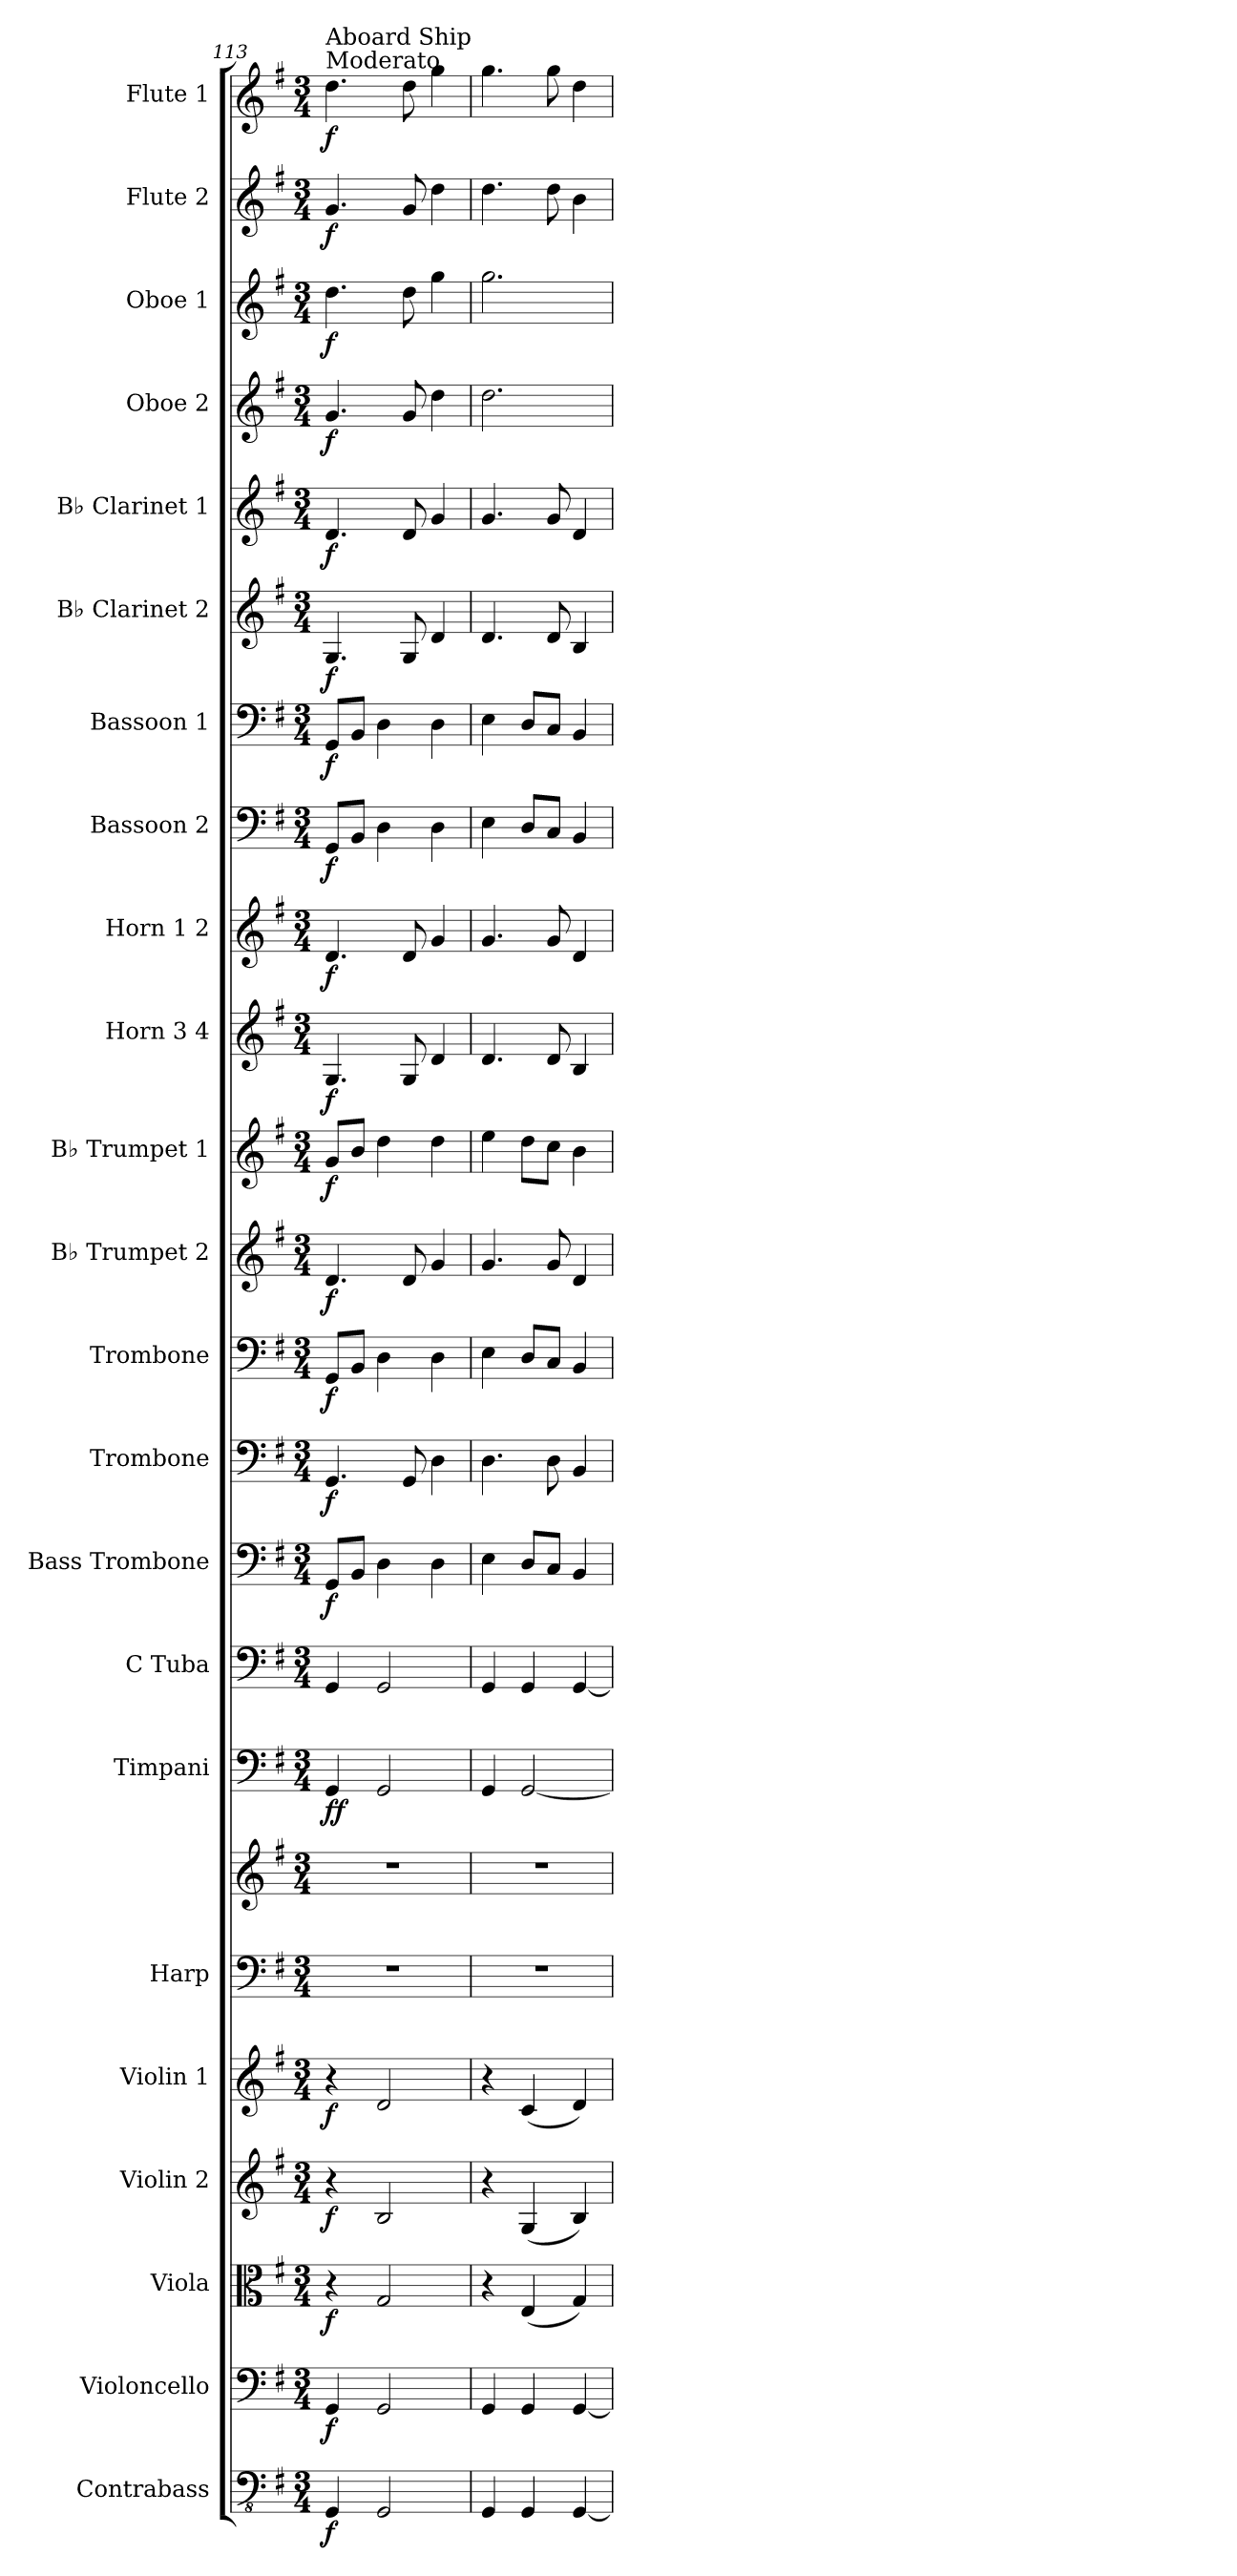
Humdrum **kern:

**kern	**dynam	**kern	**dynam	**kern	**dynam	**kern	**dynam	**kern	**dynam	**kern	**kern	**kern	**dynam	**kern	**kern	**dynam	**kern	**dynam	**kern	**dynam	**kern	**dynam	**kern	**dynam	**kern	**dynam	**kern	**dynam	**kern	**dynam	**kern	**dynam	**kern	**dynam	**kern	**dynam	**kern	**dynam	**kern	**dynam	**kern	**dynam	**kern	**dynam
*part23	*part23	*part22	*part22	*part21	*part21	*part20	*part20	*part19	*part19	*part18	*part18	*part17	*part17	*part16	*part15	*part15	*part14	*part14	*part13	*part13	*part12	*part12	*part11	*part11	*part10	*part10	*part9	*part9	*part8	*part8	*part7	*part7	*part6	*part6	*part5	*part5	*part4	*part4	*part3	*part3	*part2	*part2	*part1	*part1
*staff24	*staff24	*staff23	*staff23	*staff22	*staff22	*staff21	*staff21	*staff20	*staff20	*staff19	*staff18	*staff17	*staff17	*staff16	*staff15	*staff15	*staff14	*staff14	*staff13	*staff13	*staff12	*staff12	*staff11	*staff11	*staff10	*staff10	*staff9	*staff9	*staff8	*staff8	*staff7	*staff7	*staff6	*staff6	*staff5	*staff5	*staff4	*staff4	*staff3	*staff3	*staff2	*staff2	*staff1	*staff1
*I"Contrabass	*	*I"Violoncello	*	*I"Viola	*	*I"Violin 2	*	*I"Violin 1	*	*I"Harp	*	*I"Timpani	*	*I"C Tuba	*I"Bass Trombone	*	*I"Trombone	*	*I"Trombone	*	*I"B♭ Trumpet 2	*	*I"B♭ Trumpet 1	*	*I"Horn 3 4	*	*I"Horn 1 2	*	*I"Bassoon 2	*	*I"Bassoon 1	*	*I"B♭ Clarinet 2	*	*I"B♭ Clarinet 1	*	*I"Oboe 2	*	*I"Oboe 1	*	*I"Flute 2	*	*I"Flute 1	*
*I'Cbs.	*	*I'Vlc.	*	*I'Vla.	*	*I'Vln. 2	*	*I'Vln. 1	*	*I'Hrp.	*	*I'Timp.	*	*I'C Tu.	*I'B. Trb.	*	*I'Trb.	*	*I'Trb.	*	*I'B♭ Tpt. 2	*	*I'B♭ Tpt. 1	*	*I'Hn. 3 4	*	*I'Hn. 1 2	*	*I'Bsn. 2	*	*I'Bsn. 1	*	*I'B♭ Cl. 2	*	*I'B♭ Cl. 1	*	*I'Ob. 2	*	*I'Ob. 1	*	*I'Fl. 2	*	*I'Fl. 1	*
*clefFv4	*	*clefF4	*	*clefC3	*	*clefG2	*	*clefG2	*	*clefF4	*clefG2	*clefF4	*	*clefF4	*clefF4	*	*clefF4	*	*clefF4	*	*clefG2	*	*clefG2	*	*clefG2	*	*clefG2	*	*clefF4	*	*clefF4	*	*clefG2	*	*clefG2	*	*clefG2	*	*clefG2	*	*clefG2	*	*clefG2	*
*	*	*	*	*	*	*	*	*	*	*	*	*	*	*	*	*	*	*	*	*	*ITrd1c2	*	*ITrd1c2	*	*ITrd4c7	*	*ITrd4c7	*	*	*	*	*	*ITrd1c2	*	*ITrd1c2	*	*	*	*	*	*	*	*	*
*k[f#]	*	*k[f#]	*	*k[f#]	*	*k[f#]	*	*k[f#]	*	*k[f#]	*k[f#]	*k[f#]	*	*k[f#]	*k[f#]	*	*k[f#]	*	*k[f#]	*	*k[b-]	*	*k[b-]	*	*k[]	*	*k[]	*	*k[f#]	*	*k[f#]	*	*k[b-]	*	*k[b-]	*	*k[f#]	*	*k[f#]	*	*k[f#]	*	*k[f#]	*
*G:	*	*G:	*	*G:	*	*G:	*	*G:	*	*G:	*G:	*G:	*	*G:	*G:	*	*G:	*	*G:	*	*F:	*	*F:	*	*C:	*	*C:	*	*G:	*	*G:	*	*F:	*	*F:	*	*G:	*	*G:	*	*G:	*	*G:	*
*M3/4	*	*M3/4	*	*M3/4	*	*M3/4	*	*M3/4	*	*M3/4	*M3/4	*M3/4	*	*M3/4	*M3/4	*	*M3/4	*	*M3/4	*	*M3/4	*	*M3/4	*	*M3/4	*	*M3/4	*	*M3/4	*	*M3/4	*	*M3/4	*	*M3/4	*	*M3/4	*	*M3/4	*	*M3/4	*	*M3/4	*
=113	=113	=113	=113	=113	=113	=113	=113	=113	=113	=113	=113	=113	=113	=113	=113	=113	=113	=113	=113	=113	=113	=113	=113	=113	=113	=113	=113	=113	=113	=113	=113	=113	=113	=113	=113	=113	=113	=113	=113	=113	=113	=113	=113	=113
!	!	!	!	!	!	!	!	!	!	!	!	!	!	!	!	!	!	!	!	!	!	!	!	!	!	!	!	!	!	!	!	!	!	!	!	!	!	!	!	!	!	!	!LO:TX:a:t=Moderato	!
!	!	!	!	!	!	!	!	!	!	!	!	!	!	!	!	!	!	!	!	!	!	!	!	!	!	!	!	!	!	!	!	!	!	!	!	!	!	!	!	!	!	!	!LO:TX:a:t=Aboard Ship	!
!	!LO:DY:b	!	!LO:DY:b	!	!LO:DY:b	!	!LO:DY:b	!	!LO:DY:b	!	!	!	!LO:DY:b	!	!	!LO:DY:b	!	!LO:DY:b	!	!LO:DY:b	!	!LO:DY:b	!	!LO:DY:b	!	!LO:DY:b	!	!LO:DY:b	!	!LO:DY:b	!	!LO:DY:b	!	!LO:DY:b	!	!LO:DY:b	!	!LO:DY:b	!	!LO:DY:b	!	!LO:DY:b	!	!LO:DY:b
4GGG/	f	4GG/	f	4r	f	4r	f	4r	f	2.r	2.r	4GG/	ff	4GG/	8GG/L	f	4.GG/	f	8GG/L	f	4.c/	f	8f/L	f	4.C/	f	4.G/	f	8GG/L	f	8GG/L	f	4.F/	f	4.c/	f	4.g/	f	4.dd\	f	4.g/	f	4.dd\	f
.	.	.	.	.	.	.	.	.	.	.	.	.	.	.	8BB/J	.	.	.	8BB/J	.	.	.	8a/J	.	.	.	.	.	8BB/J	.	8BB/J	.	.	.	.	.	.	.	.	.	.	.	.	.
2GGG/	.	2GG/	.	2G/	.	2B/	.	2d/	.	.	.	2GG/	.	2GG/	4D\	.	.	.	4D\	.	.	.	4cc\	.	.	.	.	.	4D\	.	4D\	.	.	.	.	.	.	.	.	.	.	.	.	.
.	.	.	.	.	.	.	.	.	.	.	.	.	.	.	.	.	8GG/	.	.	.	8c/	.	.	.	8C/	.	8G/	.	.	.	.	.	8F/	.	8c/	.	8g/	.	8dd\	.	8g/	.	8dd\	.
.	.	.	.	.	.	.	.	.	.	.	.	.	.	.	4D\	.	4D\	.	4D\	.	4f/	.	4cc\	.	4G/	.	4c/	.	4D\	.	4D\	.	4c/	.	4f/	.	4dd\	.	4gg\	.	4dd\	.	4gg\	.
=114	=114	=114	=114	=114	=114	=114	=114	=114	=114	=114	=114	=114	=114	=114	=114	=114	=114	=114	=114	=114	=114	=114	=114	=114	=114	=114	=114	=114	=114	=114	=114	=114	=114	=114	=114	=114	=114	=114	=114	=114	=114	=114	=114	=114
4GGG/	.	4GG/	.	4r	.	4r	.	4r	.	2.r	2.r	4GG/	.	4GG/	4E\	.	4.D\	.	4E\	.	4.f/	.	4dd\	.	4.G/	.	4.c/	.	4E\	.	4E\	.	4.c/	.	4.f/	.	2.dd\	.	2.gg\	.	4.dd\	.	4.gg\	.
4GGG/	.	4GG/	.	(4E/	.	(4G/	.	(4c/	.	.	.	[2GG/	.	4GG/	8D/L	.	.	.	8D/L	.	.	.	8cc\L	.	.	.	.	.	8D/L	.	8D/L	.	.	.	.	.	.	.	.	.	.	.	.	.
.	.	.	.	.	.	.	.	.	.	.	.	.	.	.	8C/J	.	8D\	.	8C/J	.	8f/	.	8b-\J	.	8G/	.	8c/	.	8C/J	.	8C/J	.	8c/	.	8f/	.	.	.	.	.	8dd\	.	8gg\	.
[4GGG/	.	[4GG/	.	4G/)	.	4B/)	.	4d/)	.	.	.	.	.	[4GG/	4BB/	.	4BB/	.	4BB/	.	4c/	.	4a\	.	4E/	.	4G/	.	4BB/	.	4BB/	.	4A/	.	4c/	.	.	.	.	.	4b\	.	4dd\	.
=	=	=	=	=	=	=	=	=	=	=	=	=	=	=	=	=	=	=	=	=	=	=	=	=	=	=	=	=	=	=	=	=	=	=	=	=	=	=	=	=	=	=	=	=
*-	*-	*-	*-	*-	*-	*-	*-	*-	*-	*-	*-	*-	*-	*-	*-	*-	*-	*-	*-	*-	*-	*-	*-	*-	*-	*-	*-	*-	*-	*-	*-	*-	*-	*-	*-	*-	*-	*-	*-	*-	*-	*-	*-	*-
